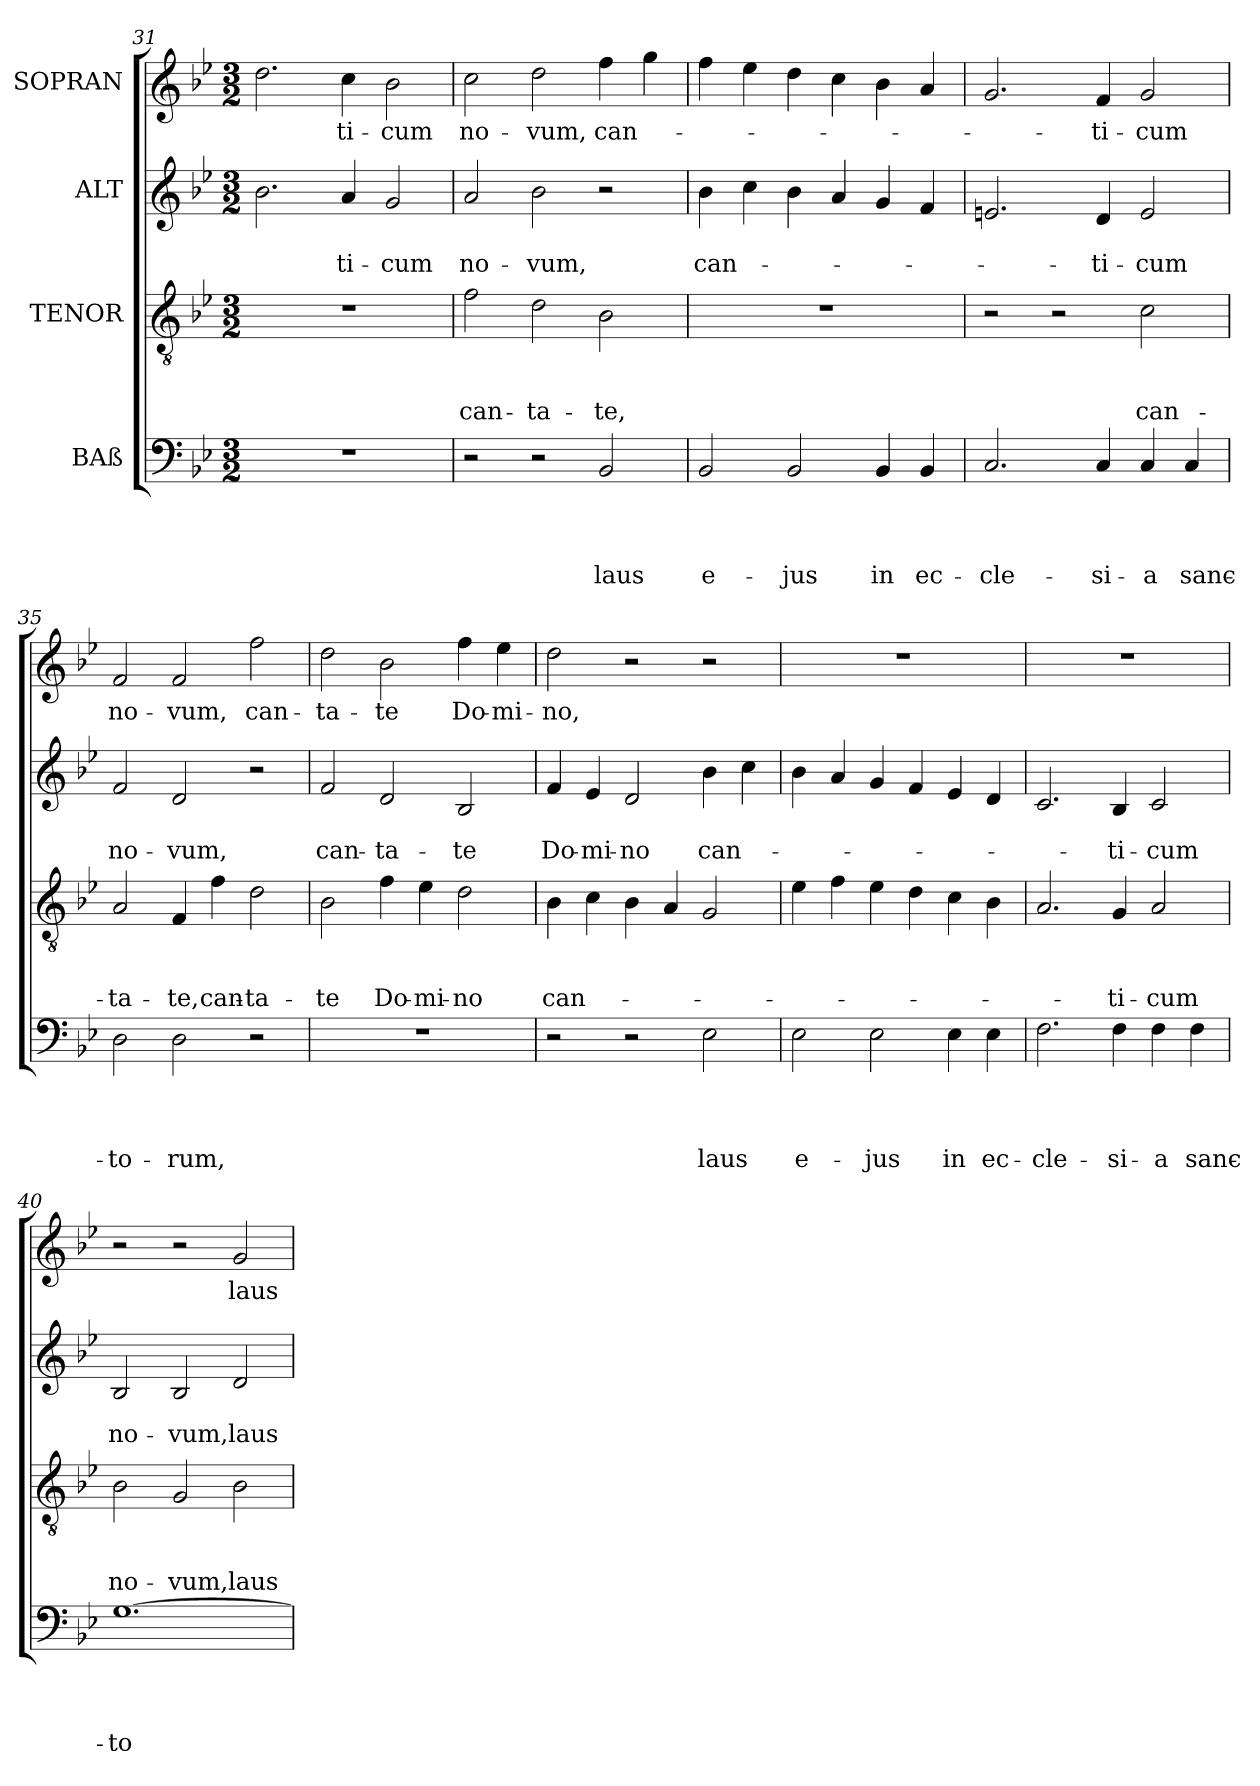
**kern	**text	**text	**text	**text	**kern	**text	**text	**text	**kern	**text	**text	**kern	**text
*part4	*part4	*part4	*part4	*part4	*part3	*part3	*part3	*part3	*part2	*part2	*part2	*part1	*part1
*staff4	*staff4	*staff4	*staff4	*staff4	*staff3	*staff3	*staff3	*staff3	*staff2	*staff2	*staff2	*staff1	*staff1
*I"BAß	*	*	*	*	*I"TENOR	*	*	*	*I"ALT	*	*	*I"SOPRAN	*
*clefF4	*	*	*	*	*clefGv2	*	*	*	*clefG2	*	*	*clefG2	*
*k[b-e-]	*	*	*	*	*k[b-e-]	*	*	*	*k[b-e-]	*	*	*k[b-e-]	*
*B-:	*	*	*	*	*B-:	*	*	*	*B-:	*	*	*B-:	*
*M3/2	*	*	*	*	*M3/2	*	*	*	*M3/2	*	*	*M3/2	*
=31	=31	=31	=31	=31	=31	=31	=31	=31	=31	=31	=31	=31	=31
1.r	.	.	.	.	1.r	.	.	.	2.b-\	.	.	2.dd\	.
.	.	.	.	.	.	.	.	.	4a/	.	-ti-	4cc\	-ti-
.	.	.	.	.	.	.	.	.	2g/	.	-cum	2b-\	-cum
=32	=32	=32	=32	=32	=32	=32	=32	=32	=32	=32	=32	=32	=32
2r	.	.	.	.	2f\	.	.	can-	2a/	.	no-	2cc\	no-
2r	.	.	.	.	2d\	.	.	-ta-	2b-\	.	-vum,	2dd\	-vum,
2BB-/	.	.	.	laus	2B-\	.	.	-te,	2r	.	.	4ff\	can-
.	.	.	.	.	.	.	.	.	.	.	.	4gg\	.
=33	=33	=33	=33	=33	=33	=33	=33	=33	=33	=33	=33	=33	=33
2BB-/	.	.	.	e-	1.r	.	.	.	4b-\	.	can-	4ff\	.
.	.	.	.	.	.	.	.	.	4cc\	.	.	4ee-\	.
2BB-/	.	.	.	-jus	.	.	.	.	4b-\	.	.	4dd\	.
.	.	.	.	.	.	.	.	.	4a/	.	.	4cc\	.
4BB-/	.	.	.	in	.	.	.	.	4g/	.	.	4b-\	.
4BB-/	.	.	.	ec-	.	.	.	.	4f/	.	.	4a/	.
=34	=34	=34	=34	=34	=34	=34	=34	=34	=34	=34	=34	=34	=34
2.C/	.	.	.	-cle-	2r	.	.	.	2.en/	.	.	2.g/	.
.	.	.	.	.	2r	.	.	.	.	.	.	.	.
4C/	.	.	.	-si-	.	.	.	.	4d/	.	-ti-	4f/	-ti-
4C/	.	.	.	-a	2c\	.	.	can-	2e/	.	-cum	2g/	-cum
4C/	.	.	.	sanc-	.	.	.	.	.	.	.	.	.
=35	=35	=35	=35	=35	=35	=35	=35	=35	=35	=35	=35	=35	=35
2D\	.	.	.	-to-	2A/	.	.	-ta-	2f/	.	no-	2f/	no-
2D\	.	.	.	-rum,	4F/	.	.	-te,	2d/	.	-vum,	2f/	-vum,
.	.	.	.	.	4f\	.	.	can-	.	.	.	.	.
2r	.	.	.	.	2d\	.	.	-ta-	2r	.	.	2ff\	can-
!!LO:LB:g=z
=36	=36	=36	=36	=36	=36	=36	=36	=36	=36	=36	=36	=36	=36
1.r	.	.	.	.	2B-\	.	.	-te	2f/	.	can-	2dd\	-ta-
.	.	.	.	.	4f\	.	.	Do-	2d/	.	-ta-	2b-\	-te
.	.	.	.	.	4e-\	.	.	-mi-	.	.	.	.	.
.	.	.	.	.	2d\	.	.	-no	2B-/	.	-te	4ff\	Do-
.	.	.	.	.	.	.	.	.	.	.	.	4ee-\	-mi-
=37	=37	=37	=37	=37	=37	=37	=37	=37	=37	=37	=37	=37	=37
2r	.	.	.	.	4B-\	.	.	can-	4f/	.	Do-	2dd\	-no,
.	.	.	.	.	4c\	.	.	.	4e-/	.	-mi-	.	.
2r	.	.	.	.	4B-\	.	.	.	2d/	.	-no	2r	.
.	.	.	.	.	4A/	.	.	.	.	.	.	.	.
2E-\	.	.	.	laus	2G/	.	.	.	4b-\	.	can-	2r	.
.	.	.	.	.	.	.	.	.	4cc\	.	.	.	.
=38	=38	=38	=38	=38	=38	=38	=38	=38	=38	=38	=38	=38	=38
2E-\	.	.	.	e-	4e-\	.	.	.	4b-\	.	.	1.r	.
.	.	.	.	.	4f\	.	.	.	4a/	.	.	.	.
2E-\	.	.	.	-jus	4e-\	.	.	.	4g/	.	.	.	.
.	.	.	.	.	4d\	.	.	.	4f/	.	.	.	.
4E-\	.	.	.	in	4c\	.	.	.	4e-/	.	.	.	.
4E-\	.	.	.	ec-	4B-\	.	.	.	4d/	.	.	.	.
=39	=39	=39	=39	=39	=39	=39	=39	=39	=39	=39	=39	=39	=39
2.F\	.	.	.	-cle-	2.A/	.	.	.	2.c/	.	.	1.r	.
4F\	.	.	.	-si-	4G/	.	.	-ti-	4B-/	.	-ti-	.	.
4F\	.	.	.	-a	2A/	.	.	-cum	2c/	.	-cum	.	.
4F\	.	.	.	sanc-	.	.	.	.	.	.	.	.	.
=40	=40	=40	=40	=40	=40	=40	=40	=40	=40	=40	=40	=40	=40
[1.G	.	.	.	-to-	2B-\	.	.	no-	2B-/	.	no-	2r	.
.	.	.	.	.	2G/	.	.	-vum,	2B-/	.	-vum,	2r	.
.	.	.	.	.	2B-\	.	.	laus	2d/	.	laus	2g/	laus
=	=	=	=	=	=	=	=	=	=	=	=	=	=
*-	*-	*-	*-	*-	*-	*-	*-	*-	*-	*-	*-	*-	*-
